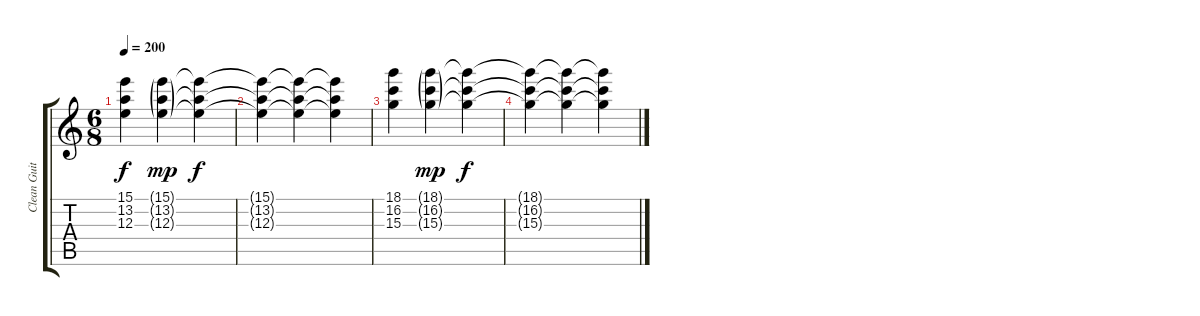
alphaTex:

\track ("Clean Guitar" "Clean Guit") {instrument acousticguitarnylon}
\staff {score tabs}
\tuning (Db4 Ab3 E3 B2 Gb2 B1) {hide}
\ts (6 8)
\tempo 200
\clef g2
\ks c
(15.1 13.2 12.3).4{dy f} (15.1{g} 13.2{g} 12.3{g}).4{dy mp} (15.1{t} 13.2{t} 12.3{t}).4{dy f} |
(15.1{t} 13.2{t} 12.3{t}).4 (15.1{t} 13.2{t} 12.3{t}).4 (15.1{t} 13.2{t} 12.3{t}).4 |
(18.1 16.2 15.3).4 (18.1{g} 16.2{g} 15.3{g}).4{dy mp} (18.1{t} 16.2{t} 15.3{t}).4{dy f} |
(18.1{t} 16.2{t} 15.3{t}).4 (18.1{t} 16.2{t} 15.3{t}).4 (18.1{t} 16.2{t} 15.3{t}).4
